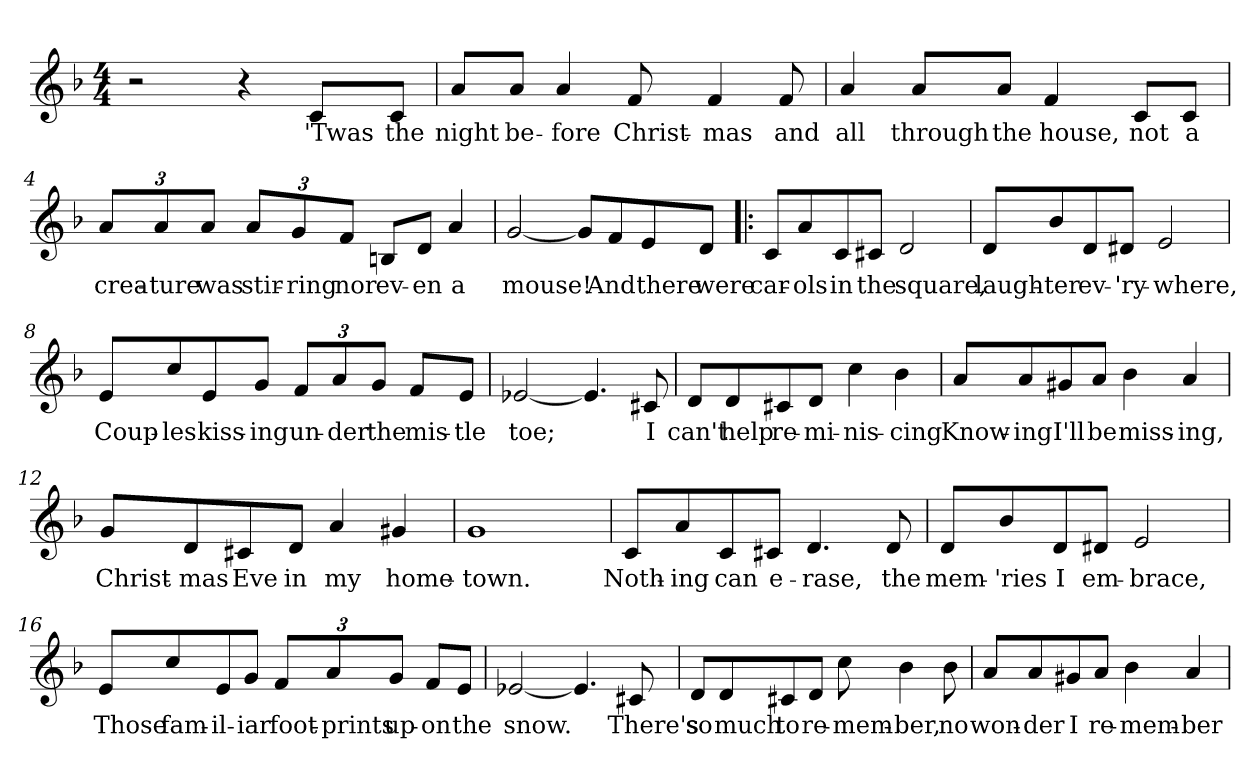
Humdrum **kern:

**kern	**text
*part1	*part1
*staff1	*staff1
*clefG2	*
*k[b-]	*
*F:	*
*M4/4	*
=1	=1
2r	.
4r	.
8c/L	'Twas
8c/J	the
=2	=2
8a/L	night
8a/J	be-
4a/	-fore
8f/	Christ-
4f/	-mas
8f/	and
=3	=3
4a/	all
8a/L	through
8a/J	the
4f/	house,
8c/L	not
8c/J	a
!!LO:LB:g=z
=4	=4
*Xbrackettup	*
12a/L	crea-
12a/	-ture
12a/J	was
12a/L	stir-
12g/	-ring
12f/J	nor
8Bn/L	ev-
8d/J	-en
4a/	a
=5	=5
[2g/	mouse!
8g/L]	.
8f/	And
8e/	there
8d/J	were
!!LO:LB:g=z
=6!|:	=6!|:
8c/L	car-
8a/	-ols
8c/	in
8c#X/J	the
2d/	square,
=7	=7
8d/L	laugh-
8b-/	-ter
8d/	ev-
8d#X/J	-'ry-
2e/	-where,
=8	=8
8e/L	Coup-
8cc/	-les
8e/	kiss-
8g/J	-ing
12f/L	un-
12a/	-der
12g/J	the
8f/L	mis-
8e/J	-tle
!!LO:LB:g=z
=9	=9
[2e-X/	toe;
4.e-/]	.
8c#X/	I
=10	=10
8d/L	can't
8d/	help
8c#X/	re-
8d/J	-mi-
4cc\	-nis-
4b-\	-cing
=11	=11
8a/L	Know-
8a/	-ing
8g#X/	I'll
8a/J	be
4b-\	miss-
4a/	-ing,
!!LO:LB:g=z
=12	=12
8g/L	Christ-
8d/	-mas
8c#X/	Eve
8d/J	in
4a/	my
4g#X/	home-
=13	=13
1g	-town.
=14	=14
8c/L	Noth-
8a/	-ing
8c/	can
8c#X/J	e-
4.d/	-rase,
8d/	the
=15	=15
8d/L	mem-
8b-/	-'ries
8d/	I
8d#X/J	em-
2e/	-brace,
!!LO:LB:g=z
=16	=16
8e/L	Those
8cc/	fam-
8e/	il-
8g/J	-iar
12f/L	foot-
12a/	-prints
12g/J	up-
8f/L	-on
8e/J	the
=17	=17
[2e-X/	snow.
4.e-/]	.
8c#X/	There's
=18	=18
8d/L	so
8d/	much
8c#X/	to
8d/J	re-
8cc\	-mem-
4b-\	ber,
8b-\	no
!!LO:LB:g=z
=19	=19
8a/L	won-
8a/	-der
8g#X/	I
8a/J	re-
4b-\	-mem-
4a/	ber
=	=
*-	*-
